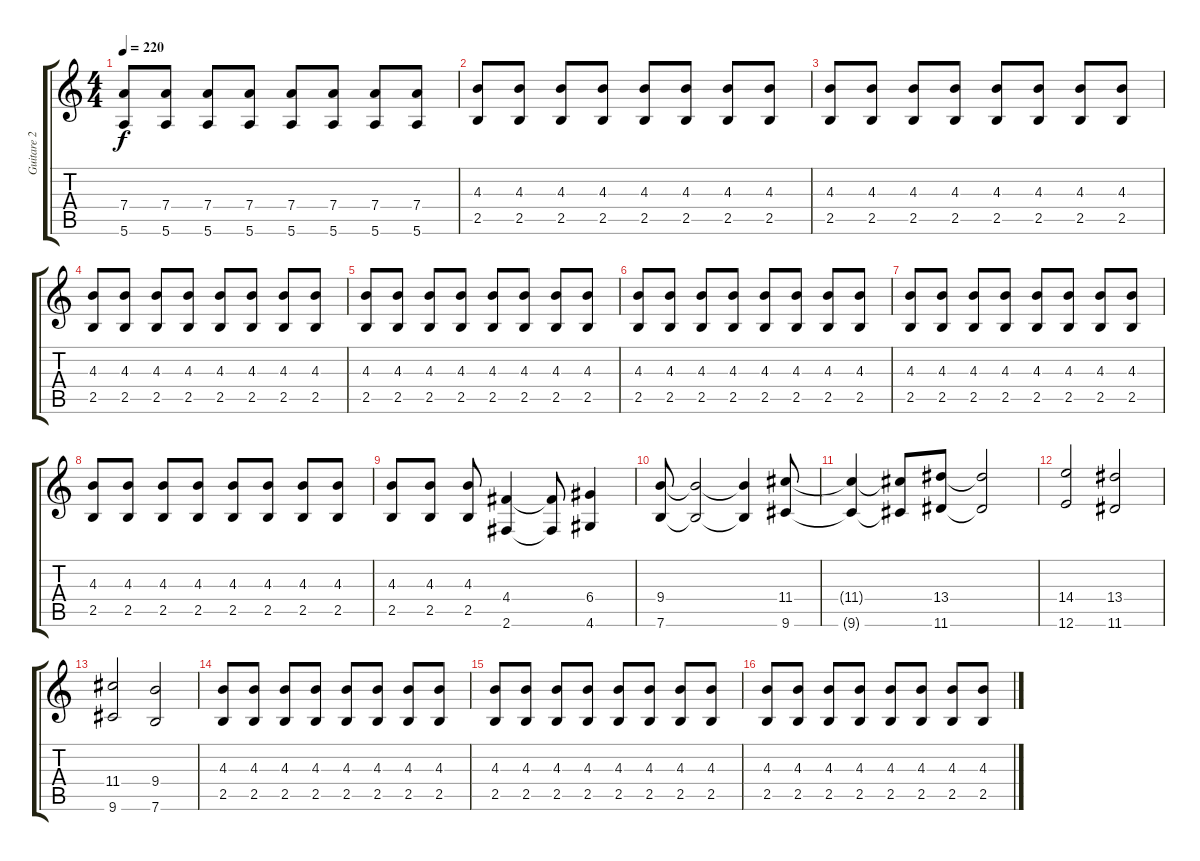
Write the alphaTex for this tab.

\track ("Guitare 2" "Guitare 2") {instrument distortionguitar}
\staff {score tabs}
\tuning (E4 B3 G3 D3 A2 E2) {hide}
\ts (4 4)
\tempo 220
\clef g2
\ks c
(7.4{t} 5.6{t}).8{dy f} (7.4 5.6).8 (7.4 5.6).8 (7.4 5.6).8 (7.4 5.6).8 (7.4 5.6).8 (7.4 5.6).8 (7.4 5.6).8 |
(4.3 2.5).8{volume 13} (4.3 2.5).8 (4.3 2.5).8 (4.3 2.5).8 (4.3 2.5).8 (4.3 2.5).8 (4.3 2.5).8 (4.3 2.5).8 |
(4.3 2.5).8 (4.3 2.5).8 (4.3 2.5).8 (4.3 2.5).8 (4.3 2.5).8 (4.3 2.5).8 (4.3 2.5).8 (4.3 2.5).8 |
(4.3 2.5).8 (4.3 2.5).8 (4.3 2.5).8 (4.3 2.5).8 (4.3 2.5).8 (4.3 2.5).8 (4.3 2.5).8 (4.3 2.5).8 |
(4.3 2.5).8 (4.3 2.5).8 (4.3 2.5).8 (4.3 2.5).8 (4.3 2.5).8 (4.3 2.5).8 (4.3 2.5).8 (4.3 2.5).8 |
(4.3 2.5).8 (4.3 2.5).8 (4.3 2.5).8 (4.3 2.5).8 (4.3 2.5).8 (4.3 2.5).8 (4.3 2.5).8 (4.3 2.5).8 |
(4.3 2.5).8 (4.3 2.5).8 (4.3 2.5).8 (4.3 2.5).8 (4.3 2.5).8 (4.3 2.5).8 (4.3 2.5).8 (4.3 2.5).8 |
(4.3 2.5).8 (4.3 2.5).8 (4.3 2.5).8 (4.3 2.5).8 (4.3 2.5).8 (4.3 2.5).8 (4.3 2.5).8 (4.3 2.5).8 |
(4.3 2.5).8 (4.3 2.5).8 (4.3 2.5).8 (4.4 2.6).4 (4.4{t} 2.6{t}).8 (6.4 4.6).4 |
(9.4 7.6).8 (9.4{t} 7.6{t}).2 (9.4{t} 7.6{t}).4 (11.4 9.6).8 |
(11.4{t} 9.6{t}).4 (11.4{t} 9.6{t}).8 (13.4 11.6).8 (13.4{t} 11.6{t}).2 |
(14.4 12.6).2 (13.4 11.6).2 |
(11.4 9.6).2 (9.4 7.6).2 |
(4.3 2.5).8 (4.3 2.5).8 (4.3 2.5).8 (4.3 2.5).8 (4.3 2.5).8 (4.3 2.5).8 (4.3 2.5).8 (4.3 2.5).8 |
(4.3 2.5).8 (4.3 2.5).8 (4.3 2.5).8 (4.3 2.5).8 (4.3 2.5).8 (4.3 2.5).8 (4.3 2.5).8 (4.3 2.5).8 |
(4.3 2.5).8 (4.3 2.5).8 (4.3 2.5).8 (4.3 2.5).8 (4.3 2.5).8 (4.3 2.5).8 (4.3 2.5).8 (4.3 2.5).8
